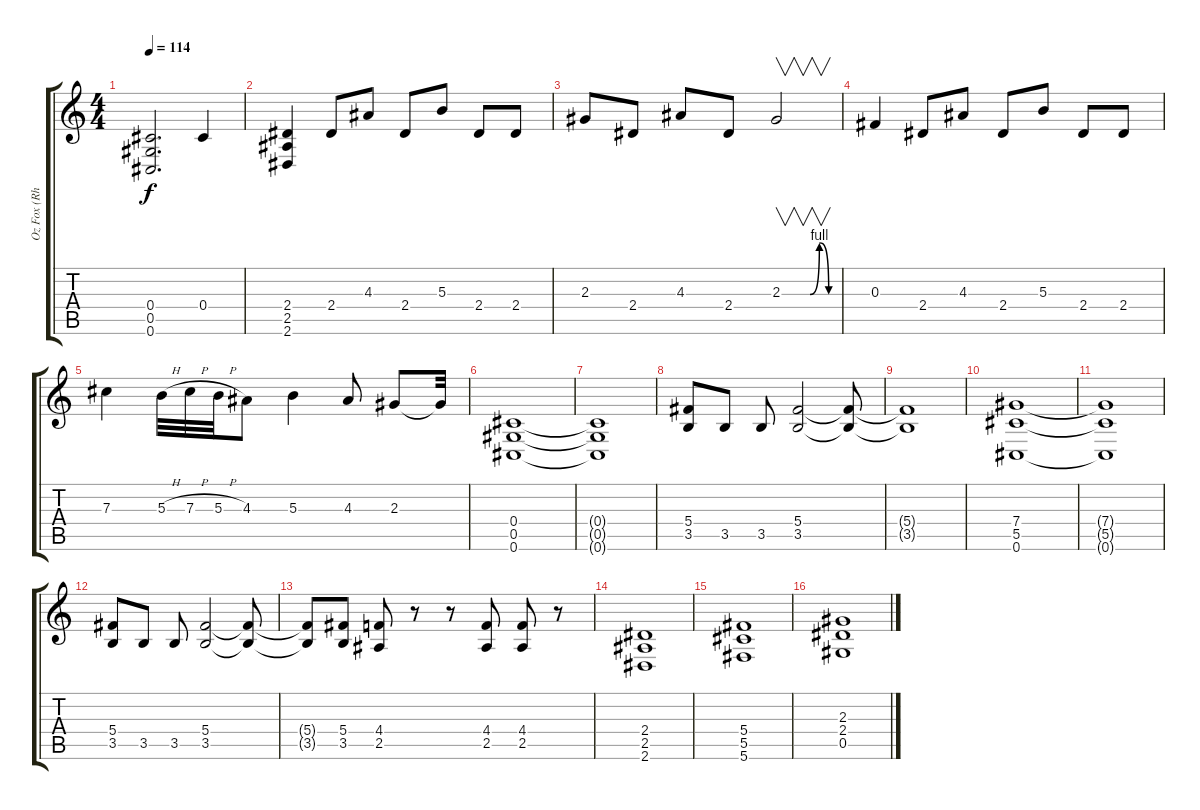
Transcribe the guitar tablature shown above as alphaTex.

\track ("Oz Fox (Rhythm)" "Oz Fox (Rh") {instrument overdrivenguitar}
\staff {score tabs}
\tuning (Eb4 Bb3 Gb3 Db3 Ab2 Db2) {hide}
\ts (4 4)
\tempo 114
\clef g2
\ks c
(0.4{t} 0.5{t} 0.6{t}).2{d dy f} 0.4.4 |
(2.4 2.5 2.6).4 2.4.8 4.3.8 2.4.8 5.3.8 2.4.8 2.4.8 |
2.3.8 2.4.8 4.3.8 2.4.8 2.3{be (custom 0 0 15 0 30 0 40 4 50 0 60 0)}.2{v} |
0.3.4 2.4.8 4.3.8 2.4.8 5.3.8 2.4.8 2.4.8 |
7.3.4 5.3{h}.32 7.3{h}.32 5.3{h}.32 4.3.8 5.3.4 4.3.8 2.3.8 2.3{t}.32 |
(0.4 0.5 0.6).1 |
(0.4{t} 0.5{t} 0.6{t}).1 |
(5.4 3.5).8 3.5.8 3.5.8 (5.4 3.5).2 (5.4{t} 3.5{t}).8 |
(5.4{t} 3.5{t}).1 |
(7.4 5.5 0.6).1 |
(7.4{t} 5.5{t} 0.6{t}).1 |
(5.4 3.5).8 3.5.8 3.5.8 (5.4 3.5).2 (5.4{t} 3.5{t}).8 |
(5.4{t} 3.5{t}).8 (5.4 3.5).8 (4.4 2.5).8 r.8 r.8 (4.4 2.5).8 (4.4 2.5).8 r.8 |
(2.4 2.5 2.6).1 |
(5.4 5.5 5.6).1 |
(2.3 2.4 0.5).1
